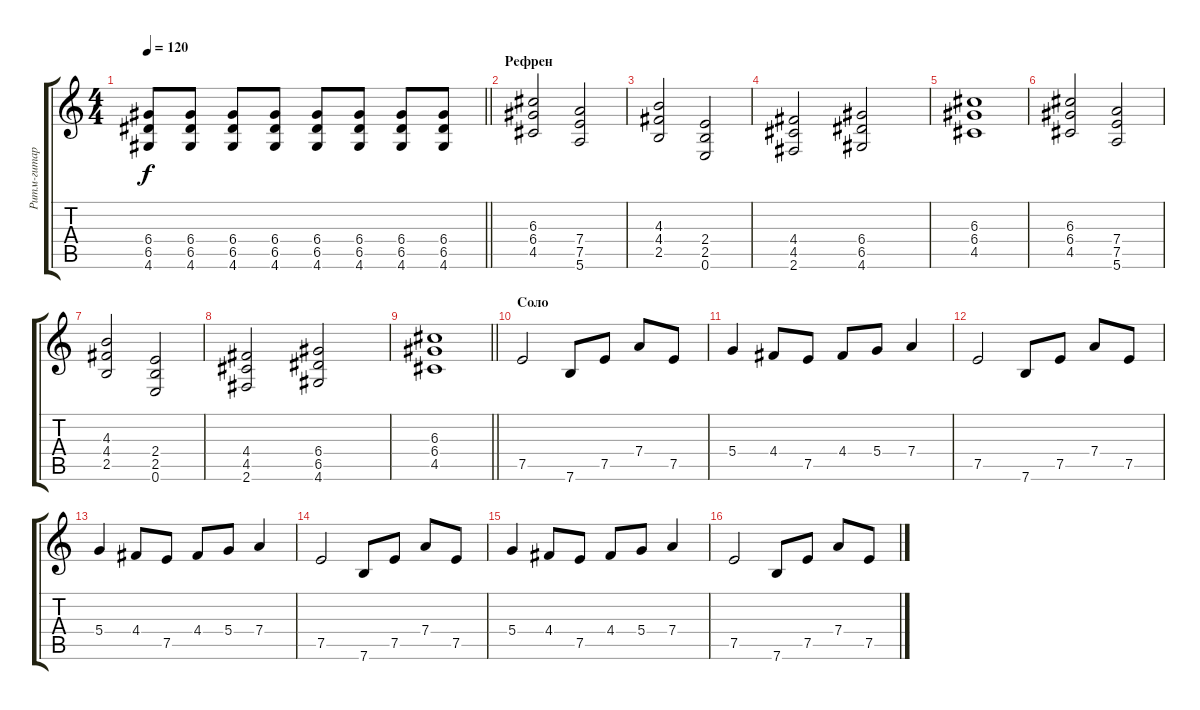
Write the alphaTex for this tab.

\track ("Ритм-гитара" "Ритм-гитар") {instrument overdrivenguitar}
\staff {score tabs}
\tuning (E4 B3 G3 D3 A2 E2) {hide}
\ts (4 4)
\tempo 120
\clef g2
\barLineRight lightlight
\ks c
(6.4 6.5 4.6).8{dy f} (6.4 6.5 4.6).8 (6.4 6.5 4.6).8 (6.4 6.5 4.6).8 (6.4 6.5 4.6).8 (6.4 6.5 4.6).8 (6.4 6.5 4.6).8 (6.4 6.5 4.6).8 |
\section ("" "Рефрен")
(6.3 6.4 4.5).2 (7.4 7.5 5.6).2 |
(4.3 4.4 2.5).2 (2.4 2.5 0.6).2 |
(4.4 4.5 2.6).2 (6.4 6.5 4.6).2 |
(6.3 6.4 4.5).1 |
(6.3 6.4 4.5).2 (7.4 7.5 5.6).2 |
(4.3 4.4 2.5).2 (2.4 2.5 0.6).2 |
(4.4 4.5 2.6).2 (6.4 6.5 4.6).2 |
\barLineRight lightlight
(6.3 6.4 4.5).1 |
\section ("" "Соло")
7.5.2 7.6.8 7.5.8 7.4.8 7.5.8 |
5.4.4 4.4.8 7.5.8 4.4.8 5.4.8 7.4.4 |
7.5.2 7.6.8 7.5.8 7.4.8 7.5.8 |
5.4.4 4.4.8 7.5.8 4.4.8 5.4.8 7.4.4 |
7.5.2 7.6.8 7.5.8 7.4.8 7.5.8 |
5.4.4 4.4.8 7.5.8 4.4.8 5.4.8 7.4.4 |
7.5.2 7.6.8 7.5.8 7.4.8 7.5.8
